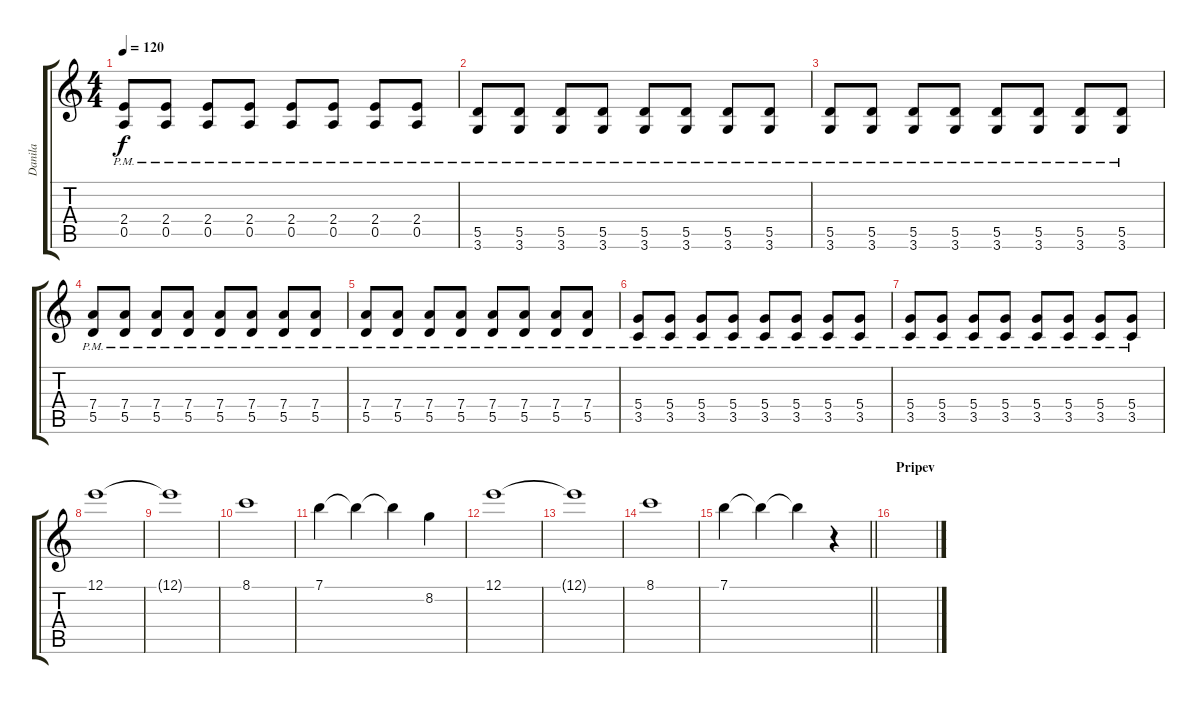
\track ("Danila" "Danila") {instrument acousticguitarsteel}
\staff {score tabs}
\tuning (E4 B3 G3 D3 A2 E2) {hide}
\ts (4 4)
\tempo 120
\clef g2
\ks c
(2.4{pm} 0.5{pm}).8{dy f} (2.4{pm} 0.5{pm}).8 (2.4{pm} 0.5{pm}).8 (2.4{pm} 0.5{pm}).8 (2.4{pm} 0.5{pm}).8 (2.4{pm} 0.5{pm}).8 (2.4{pm} 0.5{pm}).8 (2.4{pm} 0.5{pm}).8 |
(5.5{pm} 3.6{pm}).8 (5.5{pm} 3.6{pm}).8 (5.5{pm} 3.6{pm}).8 (5.5{pm} 3.6{pm}).8 (5.5{pm} 3.6{pm}).8 (5.5{pm} 3.6{pm}).8 (5.5{pm} 3.6{pm}).8 (5.5{pm} 3.6{pm}).8 |
(5.5{pm} 3.6{pm}).8 (5.5{pm} 3.6{pm}).8 (5.5{pm} 3.6{pm}).8 (5.5{pm} 3.6{pm}).8 (5.5{pm} 3.6{pm}).8 (5.5{pm} 3.6{pm}).8 (5.5{pm} 3.6{pm}).8 (5.5{pm} 3.6{pm}).8 |
(7.4{pm} 5.5{pm}).8 (7.4{pm} 5.5{pm}).8 (7.4{pm} 5.5{pm}).8 (7.4{pm} 5.5{pm}).8 (7.4{pm} 5.5{pm}).8 (7.4{pm} 5.5{pm}).8 (7.4{pm} 5.5{pm}).8 (7.4{pm} 5.5{pm}).8 |
(7.4{pm} 5.5{pm}).8 (7.4{pm} 5.5{pm}).8 (7.4{pm} 5.5{pm}).8 (7.4{pm} 5.5{pm}).8 (7.4{pm} 5.5{pm}).8 (7.4{pm} 5.5{pm}).8 (7.4{pm} 5.5{pm}).8 (7.4{pm} 5.5{pm}).8 |
(5.4{pm} 3.5{pm}).8 (5.4{pm} 3.5{pm}).8 (5.4{pm} 3.5{pm}).8 (5.4{pm} 3.5{pm}).8 (5.4{pm} 3.5{pm}).8 (5.4{pm} 3.5{pm}).8 (5.4{pm} 3.5{pm}).8 (5.4{pm} 3.5{pm}).8 |
(5.4{pm} 3.5{pm}).8 (5.4{pm} 3.5{pm}).8 (5.4{pm} 3.5{pm}).8 (5.4{pm} 3.5{pm}).8 (5.4{pm} 3.5{pm}).8 (5.4{pm} 3.5{pm}).8 (5.4{pm} 3.5{pm}).8 (5.4{pm} 3.5{pm}).8 |
12.1.1 |
12.1{t}.1 |
8.1.1 |
7.1.4 7.1{t}.4 7.1{t}.4 8.2.4 |
12.1.1 |
12.1{t}.1 |
8.1.1 |
\barLineRight lightlight
7.1.4 7.1{t}.4 7.1{t}.4 r.4 |
\section ("" "Pripev")
